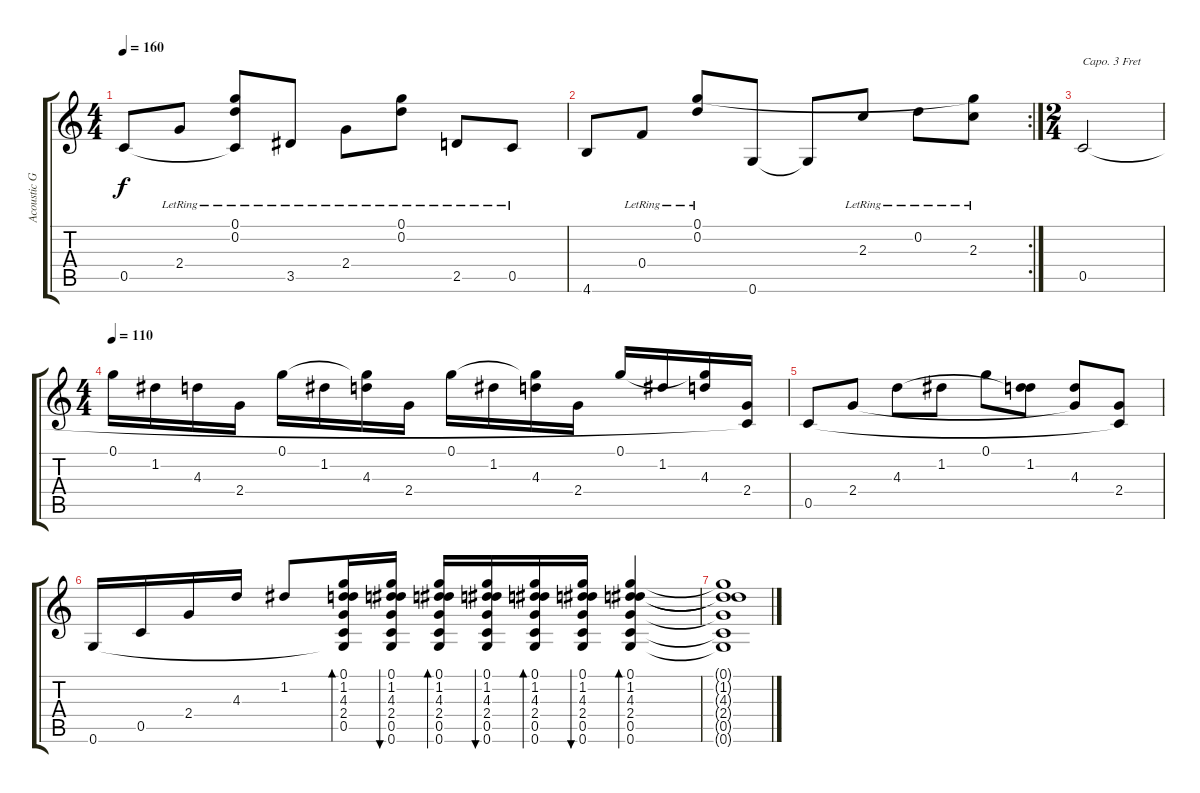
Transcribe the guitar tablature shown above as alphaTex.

\track ("Acoustic Guitar" "Acoustic G") {instrument acousticguitarsteel}
\staff {score tabs}
\tuning (G4 D4 Bb3 F3 C3 G2) {hide}
\ts (4 4)
\tempo 160
\clef g2
\ks c
0.5.8{dy f} 2.4{lr}.8 (0.1{lr} 0.2{lr} 0.5{t}).8 3.5{lr}.8 2.4{lr}.8 (0.1{lr} 0.2{lr}).8 2.5{lr}.8 0.5{lr}.8 |
\rc 2
4.6.8 0.4{lr}.8 (0.1 0.2{lr}).8 0.6.8 0.6{t}.8 2.3{lr}.8 0.2{lr}.8 (0.1{t} 2.3{lr}).8 |
\ts (2 4)
0.5.2{txt "Capo. 3 Fret"} |
\ts (4 4)
\tempo 110
0.1.16 1.2.16 4.3.16 2.4.16 0.1.16 1.2.16 (0.1{t} 4.3).16 2.4.16 0.1.16 1.2.16 (0.1{t} 4.3).16 2.4.16 0.1.16 1.2.16 (0.1{t} 4.3).16 (2.4 0.5{t}).16 |
0.5.8 2.4.8 4.3.8 1.2.8 0.1.8 (1.2 4.3{t}).8 (4.3 2.4{t}).8 (2.4 0.5{t}).8 |
0.6.16 0.5.16 2.4.16 4.3.16 1.2.8 (0.1 1.2 4.3 2.4 0.5 0.6{t}).16{bd 60} (0.1 1.2 4.3 2.4 0.5 0.6).16{bu 60} (0.1 1.2 4.3 2.4 0.5 0.6).16{bd 60} (0.1 1.2 4.3 2.4 0.5 0.6).16{bu 60} (0.1 1.2 4.3 2.4 0.5 0.6).16{bd 60} (0.1 1.2 4.3 2.4 0.5 0.6).16{bu 60} (0.1 1.2 4.3 2.4 0.5 0.6).4{bd 60} |
(0.1{t} 1.2{t} 4.3{t} 2.4{t} 0.5{t} 0.6{t}).1
